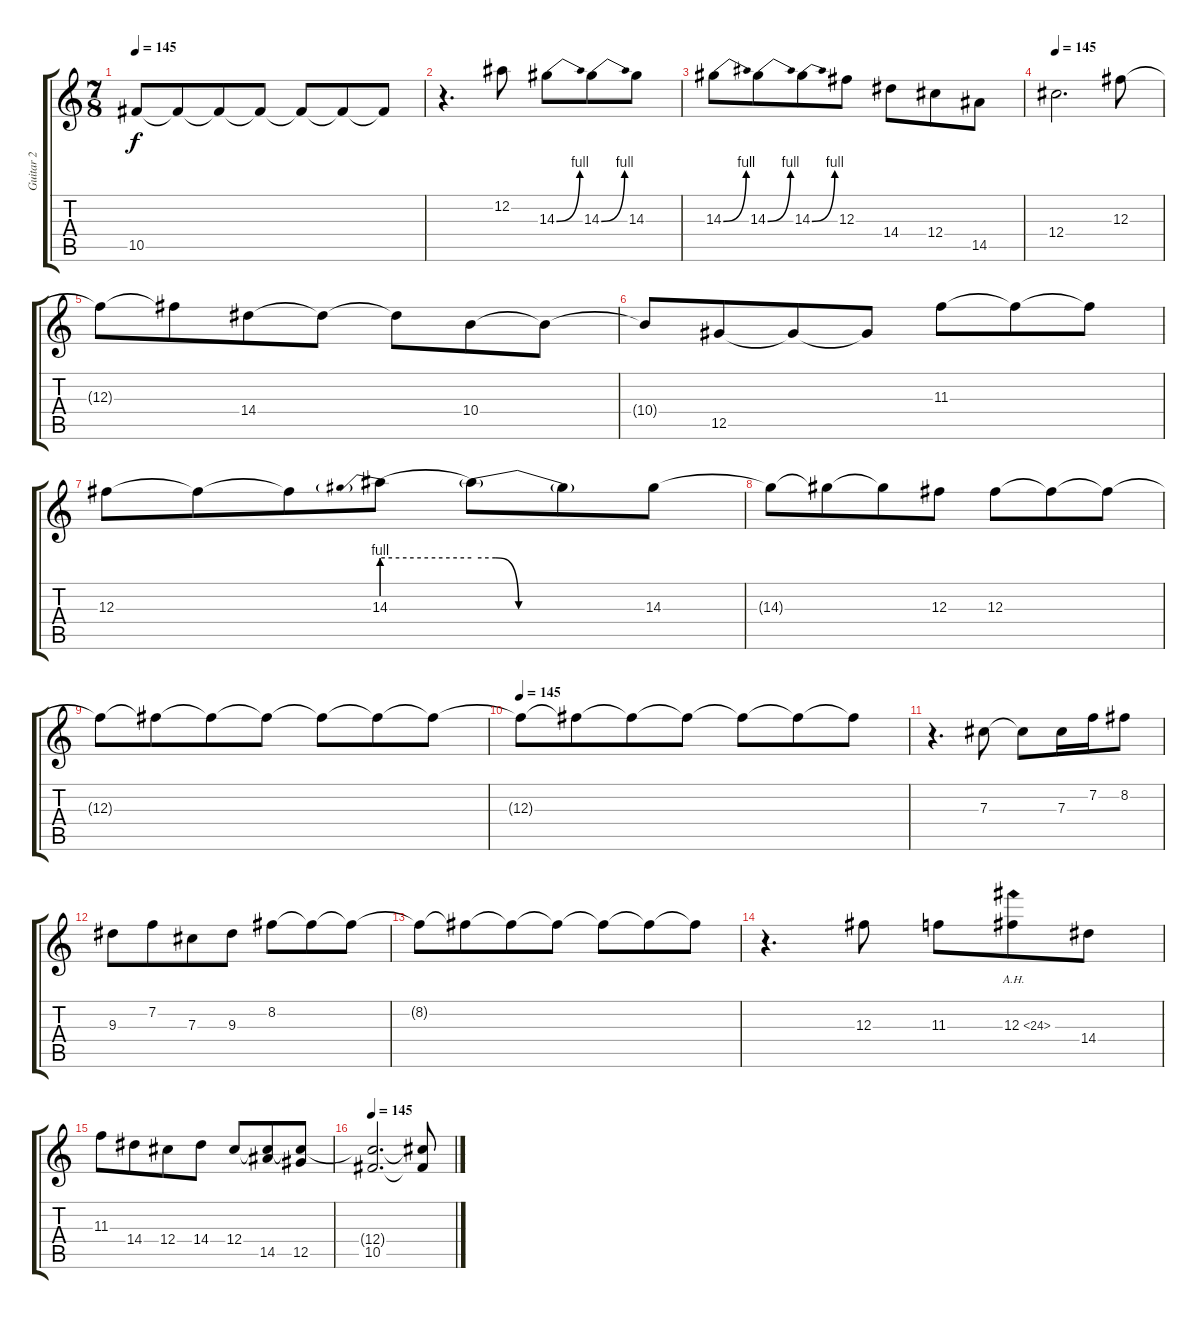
\track ("Guitar 2" "Guitar 2") {instrument overdrivenguitar}
\staff {score tabs}
\tuning (Eb4 Bb3 Gb3 Db3 Ab2 Eb2) {hide}
\ts (7 8)
\tempo 145
\clef g2
\ks c
10.5.8{dy f} 10.5{t}.8 10.5{t}.8 10.5{t}.8 10.5{t}.8 10.5{t}.8 10.5{t}.8 |
r.4{d} 12.2.8 14.3{be (bend 0 0 60 4)}.8 14.3{be (bend 0 0 60 4)}.8 14.3.8 |
14.3{be (bend 0 0 60 4)}.8 14.3{be (bend 0 0 60 4)}.8 14.3{be (bend 0 0 60 4)}.8 12.3.8 14.4.8 12.4.8 14.5.8 |
\tempo 145
12.4.2{d} 12.3.8 |
12.3{t}.8 12.3{t}.8 14.4.8 14.4{t}.8 14.4{t}.8 10.4.8 10.4{t}.8 |
10.4{t}.8 12.5.8 12.5{t}.8 12.5{t}.8 11.3.8 11.3{t}.8 11.3{t}.8 |
12.3.8 12.3{t}.8 12.3{t}.8 14.3{be (prebend 0 4 60 4)}.8 14.3{be (custom 0 4 15 4 30 0 60 0) t}.8 14.3{be (hold 0 0 60 0) t}.8 14.3.8 |
14.3{t}.8 14.3{t}.8 14.3{t}.8 12.3.8 12.3.8 12.3{t}.8 12.3{t}.8 |
12.3{t}.8 12.3{t}.8 12.3{t}.8 12.3{t}.8 12.3{t}.8 12.3{t}.8 12.3{t}.8 |
\tempo 145
12.3{t}.8 12.3{t}.8 12.3{t}.8 12.3{t}.8 12.3{t}.8 12.3{t}.8 12.3{t}.8 |
r.4{d} 7.3.8 7.3{t}.8 7.3.16 7.2.16 8.2.8 |
9.3.8 7.2.8 7.3.8 9.3.8 8.2.8 8.2{t}.8 8.2{t}.8 |
8.2{t}.8 8.2{t}.8 8.2{t}.8 8.2{t}.8 8.2{t}.8 8.2{t}.8 8.2{t}.8 |
r.4{d} 12.3.8 11.3.8 12.3{ah 12}.8 14.4.8 |
11.3.8 14.4.8 12.4.8 14.4.8 12.4.8 (12.4{t} 14.5).8 (12.4{t} 12.5).8 |
\tempo 145
(12.4{t} 10.5).2{d} (12.4{t} 10.5{t}).8
